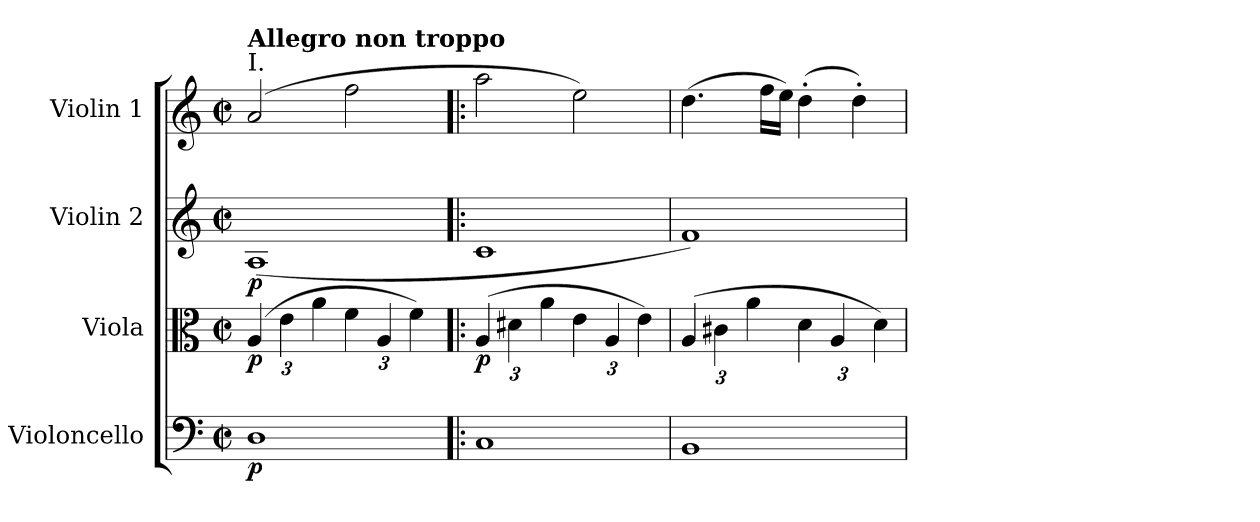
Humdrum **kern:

**kern	**dynam	**kern	**dynam	**kern	**dynam	**kern	**dynam
*part4	*part4	*part3	*part3	*part2	*part2	*part1	*part1
*staff4	*staff4	*staff3	*staff3	*staff2	*staff2	*staff1	*staff1
*I"Violoncello	*	*I"Viola	*	*I"Violin 2	*	*I"Violin 1	*
*I'Vc	*	*I'Vla	*	*I'Vln	*	*I'Vln	*
*clefF4	*	*clefC3	*	*clefG2	*	*clefG2	*
*k[]	*	*k[]	*	*k[]	*	*k[]	*
*M2/2	*	*M2/2	*	*M2/2	*	*M2/2	*
*met(c|)	*	*met(c|)	*	*met(c|)	*	*met(c|)	*
*	*	*Xbrackettup	*	*	*	*	*
=1	=1	=1	=1	=1	=1	=1	=1
!	!	!	!	!	!	!LO:TX:a:t=I.	!
!	!	!	!	!	!	!LO:TX:a:B:t=Allegro non troppo	!
!	!LO:DY:b	!	!LO:DY:b	!	!LO:DY:b	!	!LO:DY:b
!	!	!	!	!	!	!	!LO:DY:n=1:b
1D	p	(6A/	p	(1A	p	(2a/	p other-dynamics
.	.	6e\	.	.	.	.	.
.	.	6a\	.	.	.	.	.
.	.	6f\	.	.	.	2ff\	.
.	.	6A/	.	.	.	.	.
.	.	6f\)	.	.	.	.	.
=2!|:	=2!|:	=2!|:	=2!|:	=2!|:	=2!|:	=2!|:	=2!|:
!	!	!	!LO:DY:b	!	!	!	!
1C	.	(6A/	p	1c	.	2aa\	.
.	.	6d#X\	.	.	.	.	.
.	.	6a\	.	.	.	.	.
.	.	6e\	.	.	.	2ee\)	.
.	.	6A/	.	.	.	.	.
.	.	6e\)	.	.	.	.	.
=3	=3	=3	=3	=3	=3	=3	=3
1BB	.	(6A/	.	1f)	.	(4.dd\	.
.	.	6c#X\	.	.	.	.	.
.	.	6a\	.	.	.	.	.
.	.	.	.	.	.	16ff\LL	.
.	.	.	.	.	.	16ee\JJ)	.
.	.	6d\	.	.	.	(4dd'\	.
.	.	6A/	.	.	.	.	.
.	.	.	.	.	.	4dd'\)	.
.	.	6d\)	.	.	.	.	.
=	=	=	=	=	=	=	=
*-	*-	*-	*-	*-	*-	*-	*-
